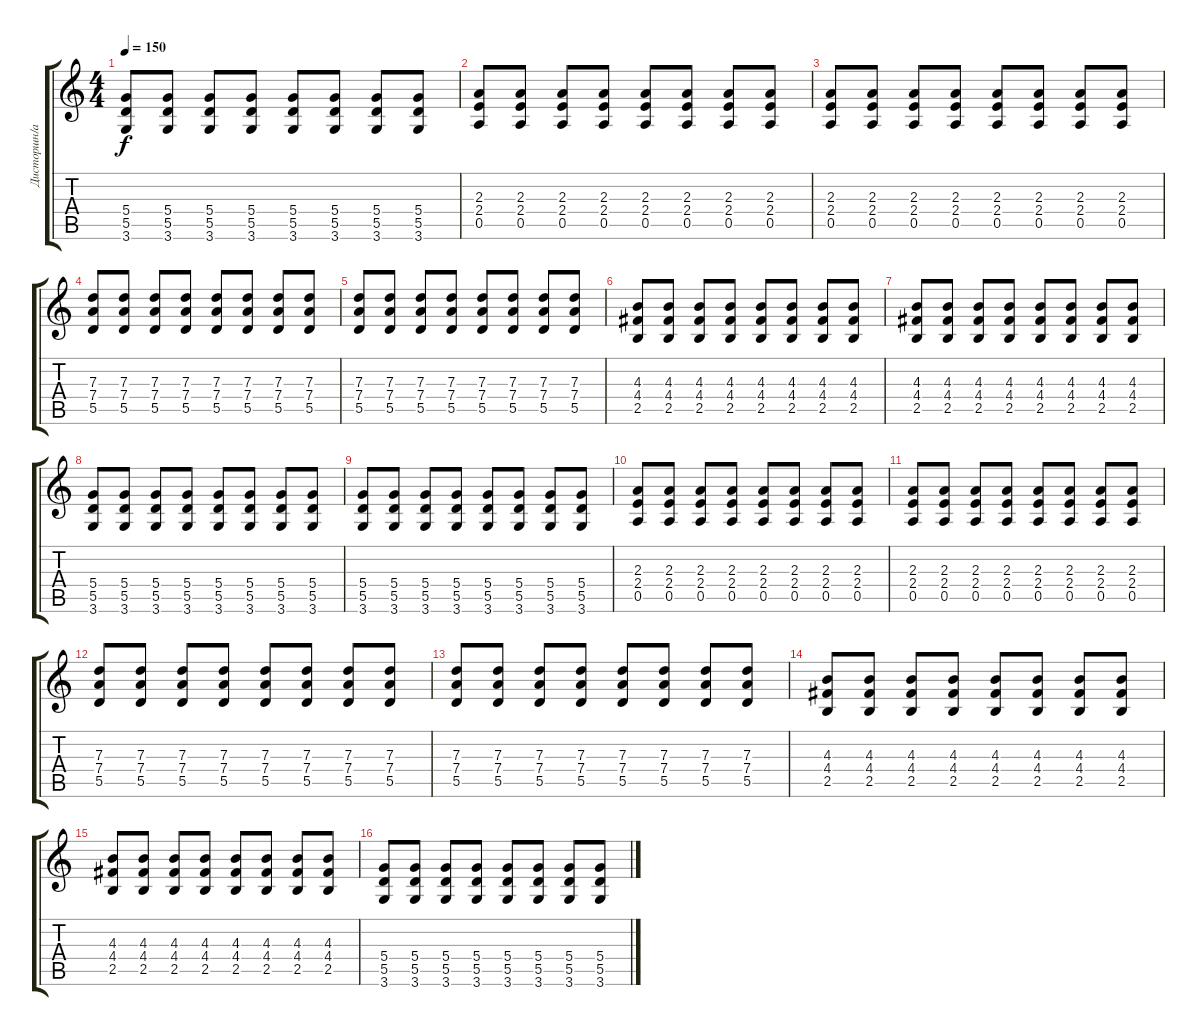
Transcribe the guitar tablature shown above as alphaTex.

\track ("Дисторшн/акустика" "Дисторшн/а") {instrument distortionguitar}
\staff {score tabs}
\tuning (E4 B3 G3 D3 A2 E2) {hide}
\ts (4 4)
\tempo 150
\clef g2
\ks c
(5.4 5.5 3.6).8{dy f} (5.4 5.5 3.6).8 (5.4 5.5 3.6).8 (5.4 5.5 3.6).8 (5.4 5.5 3.6).8 (5.4 5.5 3.6).8 (5.4 5.5 3.6).8 (5.4 5.5 3.6).8 |
(2.3 2.4 0.5).8 (2.3 2.4 0.5).8 (2.3 2.4 0.5).8 (2.3 2.4 0.5).8 (2.3 2.4 0.5).8 (2.3 2.4 0.5).8 (2.3 2.4 0.5).8 (2.3 2.4 0.5).8 |
(2.3 2.4 0.5).8 (2.3 2.4 0.5).8 (2.3 2.4 0.5).8 (2.3 2.4 0.5).8 (2.3 2.4 0.5).8 (2.3 2.4 0.5).8 (2.3 2.4 0.5).8 (2.3 2.4 0.5).8 |
(7.3 7.4 5.5).8 (7.3 7.4 5.5).8 (7.3 7.4 5.5).8 (7.3 7.4 5.5).8 (7.3 7.4 5.5).8 (7.3 7.4 5.5).8 (7.3 7.4 5.5).8 (7.3 7.4 5.5).8 |
(7.3 7.4 5.5).8 (7.3 7.4 5.5).8 (7.3 7.4 5.5).8 (7.3 7.4 5.5).8 (7.3 7.4 5.5).8 (7.3 7.4 5.5).8 (7.3 7.4 5.5).8 (7.3 7.4 5.5).8 |
(4.3 4.4 2.5).8 (4.3 4.4 2.5).8 (4.3 4.4 2.5).8 (4.3 4.4 2.5).8 (4.3 4.4 2.5).8 (4.3 4.4 2.5).8 (4.3 4.4 2.5).8 (4.3 4.4 2.5).8 |
(4.3 4.4 2.5).8 (4.3 4.4 2.5).8 (4.3 4.4 2.5).8 (4.3 4.4 2.5).8 (4.3 4.4 2.5).8 (4.3 4.4 2.5).8 (4.3 4.4 2.5).8 (4.3 4.4 2.5).8 |
(5.4 5.5 3.6).8 (5.4 5.5 3.6).8 (5.4 5.5 3.6).8 (5.4 5.5 3.6).8 (5.4 5.5 3.6).8 (5.4 5.5 3.6).8 (5.4 5.5 3.6).8 (5.4 5.5 3.6).8 |
(5.4 5.5 3.6).8 (5.4 5.5 3.6).8 (5.4 5.5 3.6).8 (5.4 5.5 3.6).8 (5.4 5.5 3.6).8 (5.4 5.5 3.6).8 (5.4 5.5 3.6).8 (5.4 5.5 3.6).8 |
(2.3 2.4 0.5).8 (2.3 2.4 0.5).8 (2.3 2.4 0.5).8 (2.3 2.4 0.5).8 (2.3 2.4 0.5).8 (2.3 2.4 0.5).8 (2.3 2.4 0.5).8 (2.3 2.4 0.5).8 |
(2.3 2.4 0.5).8 (2.3 2.4 0.5).8 (2.3 2.4 0.5).8 (2.3 2.4 0.5).8 (2.3 2.4 0.5).8 (2.3 2.4 0.5).8 (2.3 2.4 0.5).8 (2.3 2.4 0.5).8 |
(7.3 7.4 5.5).8 (7.3 7.4 5.5).8 (7.3 7.4 5.5).8 (7.3 7.4 5.5).8 (7.3 7.4 5.5).8 (7.3 7.4 5.5).8 (7.3 7.4 5.5).8 (7.3 7.4 5.5).8 |
(7.3 7.4 5.5).8 (7.3 7.4 5.5).8 (7.3 7.4 5.5).8 (7.3 7.4 5.5).8 (7.3 7.4 5.5).8 (7.3 7.4 5.5).8 (7.3 7.4 5.5).8 (7.3 7.4 5.5).8 |
(4.3 4.4 2.5).8 (4.3 4.4 2.5).8 (4.3 4.4 2.5).8 (4.3 4.4 2.5).8 (4.3 4.4 2.5).8 (4.3 4.4 2.5).8 (4.3 4.4 2.5).8 (4.3 4.4 2.5).8 |
(4.3 4.4 2.5).8 (4.3 4.4 2.5).8 (4.3 4.4 2.5).8 (4.3 4.4 2.5).8 (4.3 4.4 2.5).8 (4.3 4.4 2.5).8 (4.3 4.4 2.5).8 (4.3 4.4 2.5).8 |
(5.4 5.5 3.6).8 (5.4 5.5 3.6).8 (5.4 5.5 3.6).8 (5.4 5.5 3.6).8 (5.4 5.5 3.6).8 (5.4 5.5 3.6).8 (5.4 5.5 3.6).8 (5.4 5.5 3.6).8
